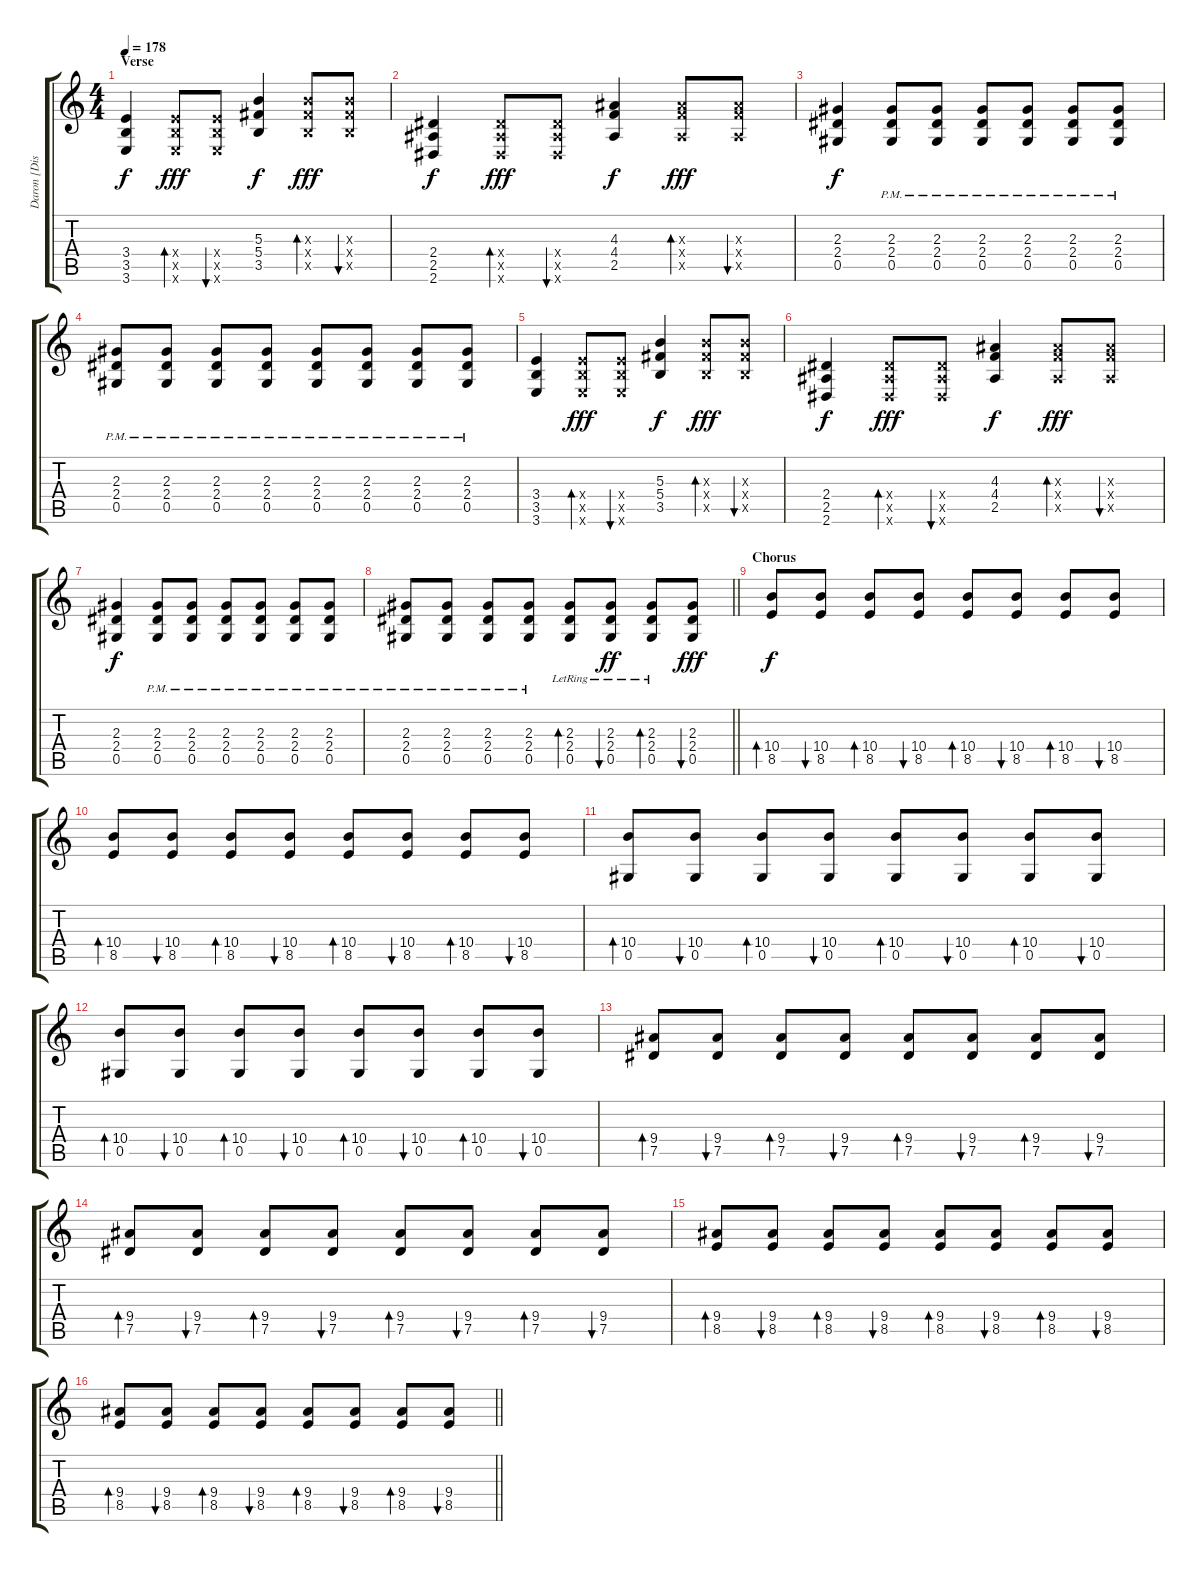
\track ("Daron [Distortion Guitar]" "Daron [Dis") {instrument distortionguitar}
\staff {score tabs}
\tuning (Eb4 Bb3 Gb3 Db3 Ab2 Db2) {hide}
\ts (4 4)
\section ("" "Verse")
\tempo 178
\clef g2
\ks c
(3.4 3.5 3.6).4{dy f} (3.4{x} 3.5{x} 3.6{x}).8{bd 240 dy fff} (3.4{x} 3.5{x} 3.6{x}).8{bu 240} (5.3 5.4 3.5).4{dy f} (5.3{x} 5.4{x} 3.5{x}).8{bd 240 dy fff} (5.3{x} 5.4{x} 3.5{x}).8{bu 240} |
(2.4 2.5 2.6).4{dy f} (2.4{x} 2.5{x} 2.6{x}).8{bd 240 dy fff} (2.4{x} 2.5{x} 2.6{x}).8{bu 240} (4.3 4.4 2.5).4{dy f} (4.3{x} 4.4{x} 2.5{x}).8{bd 240 dy fff} (4.3{x} 4.4{x} 2.5{x}).8{bu 240} |
(2.3 2.4 0.5).4{dy f} (2.3{pm} 2.4{pm} 0.5{pm}).8 (2.3{pm} 2.4{pm} 0.5{pm}).8 (2.3{pm} 2.4{pm} 0.5{pm}).8 (2.3{pm} 2.4{pm} 0.5{pm}).8 (2.3{pm} 2.4{pm} 0.5{pm}).8 (2.3{pm} 2.4{pm} 0.5{pm}).8 |
(2.3{pm} 2.4{pm} 0.5{pm}).8 (2.3{pm} 2.4{pm} 0.5{pm}).8 (2.3{pm} 2.4{pm} 0.5{pm}).8 (2.3{pm} 2.4{pm} 0.5{pm}).8 (2.3{pm} 2.4{pm} 0.5{pm}).8 (2.3{pm} 2.4{pm} 0.5{pm}).8 (2.3{pm} 2.4{pm} 0.5{pm}).8 (2.3{pm} 2.4{pm} 0.5{pm}).8 |
(3.4 3.5 3.6).4 (3.4{x} 3.5{x} 3.6{x}).8{bd 240 dy fff} (3.4{x} 3.5{x} 3.6{x}).8{bu 240} (5.3 5.4 3.5).4{dy f} (5.3{x} 5.4{x} 3.5{x}).8{bd 240 dy fff} (5.3{x} 5.4{x} 3.5{x}).8{bu 240} |
(2.4 2.5 2.6).4{dy f} (2.4{x} 2.5{x} 2.6{x}).8{bd 240 dy fff} (2.4{x} 2.5{x} 2.6{x}).8{bu 240} (4.3 4.4 2.5).4{dy f} (4.3{x} 4.4{x} 2.5{x}).8{bd 240 dy fff} (4.3{x} 4.4{x} 2.5{x}).8{bu 240} |
(2.3 2.4 0.5).4{dy f} (2.3{pm} 2.4{pm} 0.5{pm}).8 (2.3{pm} 2.4{pm} 0.5{pm}).8 (2.3{pm} 2.4{pm} 0.5{pm}).8 (2.3{pm} 2.4{pm} 0.5{pm}).8 (2.3{pm} 2.4{pm} 0.5{pm}).8 (2.3{pm} 2.4{pm} 0.5{pm}).8 |
\barLineRight lightlight
(2.3{pm} 2.4{pm} 0.5{pm}).8 (2.3{pm} 2.4{pm} 0.5{pm}).8 (2.3{pm} 2.4{pm} 0.5{pm}).8 (2.3{pm} 2.4{pm} 0.5{pm}).8 (2.3{lr} 2.4{lr} 0.5{lr}).8{bd 60} (2.3{lr} 2.4{lr} 0.5{lr}).8{bu 240 dy ff} (2.3{lr} 2.4{lr} 0.5{lr}).8{bd 480} (2.3 2.4 0.5).8{bu 480 dy fff} |
\section ("" "Chorus")
(10.4 8.5).8{bd 120 dy f} (10.4 8.5).8{bu 120} (10.4 8.5).8{bd 120} (10.4 8.5).8{bu 120} (10.4 8.5).8{bd 120} (10.4 8.5).8{bu 120} (10.4 8.5).8{bd 120} (10.4 8.5).8{bu 120} |
(10.4 8.5).8{bd 120} (10.4 8.5).8{bu 120} (10.4 8.5).8{bd 120} (10.4 8.5).8{bu 120} (10.4 8.5).8{bd 120} (10.4 8.5).8{bu 120} (10.4 8.5).8{bd 120} (10.4 8.5).8{bu 120} |
(10.4 0.5).8{bd 120} (10.4 0.5).8{bu 120} (10.4 0.5).8{bd 120} (10.4 0.5).8{bu 120} (10.4 0.5).8{bd 120} (10.4 0.5).8{bu 120} (10.4 0.5).8{bd 120} (10.4 0.5).8{bu 120} |
(10.4 0.5).8{bd 120} (10.4 0.5).8{bu 120} (10.4 0.5).8{bd 120} (10.4 0.5).8{bu 120} (10.4 0.5).8{bd 120} (10.4 0.5).8{bu 120} (10.4 0.5).8{bd 120} (10.4 0.5).8{bu 120} |
(9.4 7.5).8{bd 120} (9.4 7.5).8{bu 120} (9.4 7.5).8{bd 120} (9.4 7.5).8{bu 120} (9.4 7.5).8{bd 120} (9.4 7.5).8{bu 120} (9.4 7.5).8{bd 120} (9.4 7.5).8{bu 120} |
(9.4 7.5).8{bd 120} (9.4 7.5).8{bu 120} (9.4 7.5).8{bd 120} (9.4 7.5).8{bu 120} (9.4 7.5).8{bd 120} (9.4 7.5).8{bu 120} (9.4 7.5).8{bd 120} (9.4 7.5).8{bu 120} |
(9.4 8.5).8{bd 120} (9.4 8.5).8{bu 120} (9.4 8.5).8{bd 120} (9.4 8.5).8{bu 120} (9.4 8.5).8{bd 120} (9.4 8.5).8{bu 120} (9.4 8.5).8{bd 120} (9.4 8.5).8{bu 120} |
\barLineRight lightlight
(9.4 8.5).8{bd 120} (9.4 8.5).8{bu 120} (9.4 8.5).8{bd 120} (9.4 8.5).8{bu 120} (9.4 8.5).8{bd 120} (9.4 8.5).8{bu 120} (9.4 8.5).8{bd 120} (9.4 8.5).8{bu 120}
